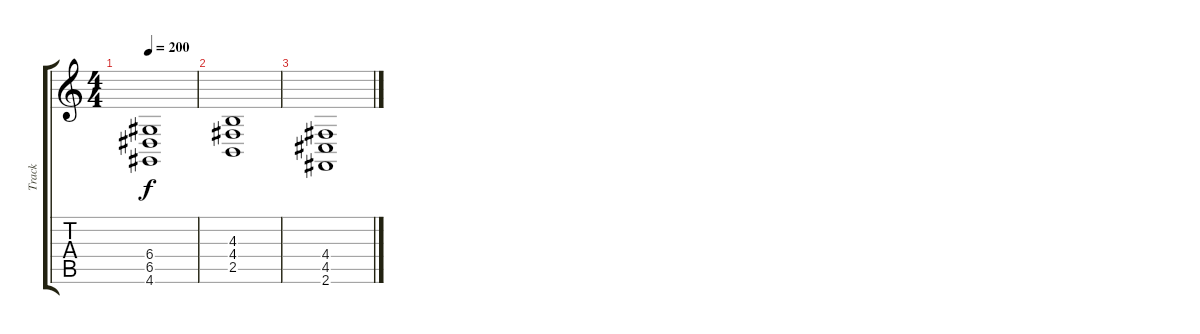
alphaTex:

\track ("Track" "Track") {instrument cello}
\staff {score tabs}
\tuning (E4 B3 G3 D3 A2 E2) {hide}
\ts (4 4)
\tempo 200
\clef g2
\ks c
(6.4 6.5 4.6).1{dy f} |
(4.3 4.4 2.5).1 |
(4.4 4.5 2.6).1
